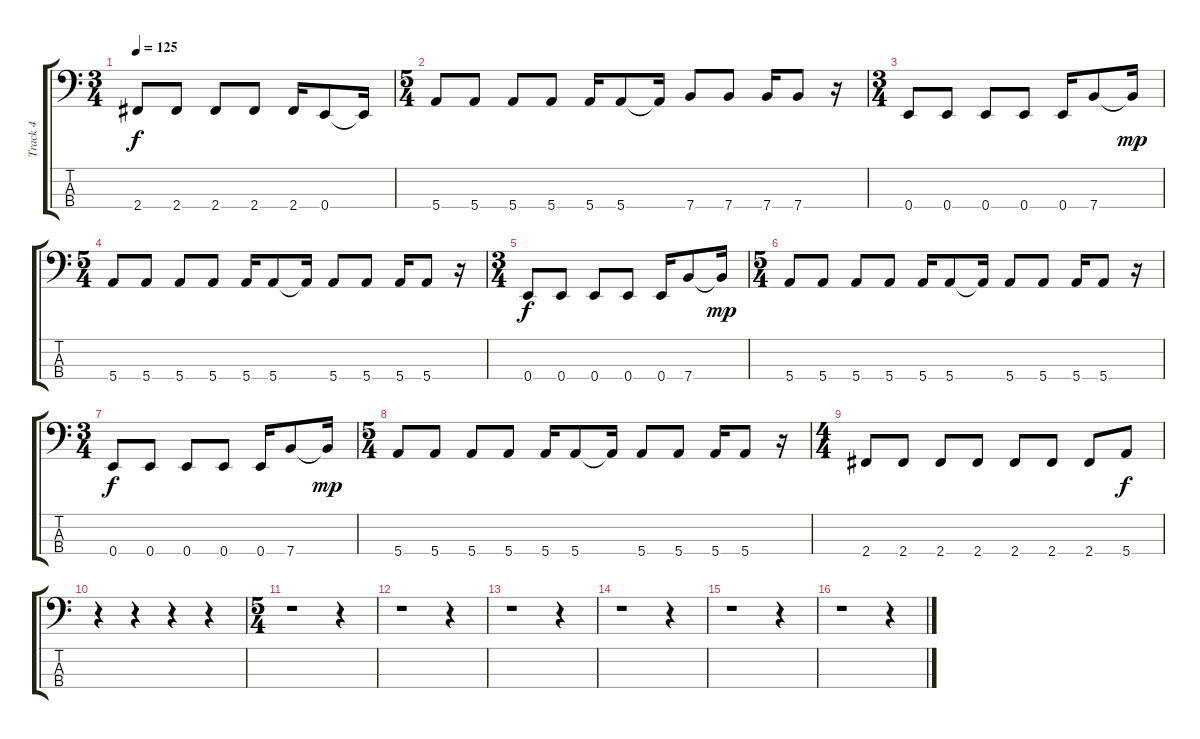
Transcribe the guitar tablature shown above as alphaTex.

\track ("Track 4" "Track 4") {instrument slapbass1}
\staff {score tabs}
\tuning (G2 D2 A1 E1) {hide}
\ts (3 4)
\tempo 125
\clef f4
\ks c
2.4.8{dy f} 2.4.8 2.4.8 2.4.8 2.4.16 0.4.8 0.4{t}.16 |
\ts (5 4)
5.4.8 5.4.8 5.4.8 5.4.8 5.4.16 5.4.8 5.4{t}.16 7.4.8 7.4.8 7.4.16 7.4.8 r.16 |
\ts (3 4)
0.4.8 0.4.8 0.4.8 0.4.8 0.4.16 7.4.8 7.4{t}.16{dy mp} |
\ts (5 4)
5.4.8 5.4.8 5.4.8 5.4.8 5.4.16 5.4.8 5.4{t}.16 5.4.8 5.4.8 5.4.16 5.4.8 r.16 |
\ts (3 4)
0.4.8{dy f} 0.4.8 0.4.8 0.4.8 0.4.16 7.4.8 7.4{t}.16{dy mp} |
\ts (5 4)
5.4.8 5.4.8 5.4.8 5.4.8 5.4.16 5.4.8 5.4{t}.16 5.4.8 5.4.8 5.4.16 5.4.8 r.16 |
\ts (3 4)
0.4.8{dy f} 0.4.8 0.4.8 0.4.8 0.4.16 7.4.8 7.4{t}.16{dy mp} |
\ts (5 4)
5.4.8 5.4.8 5.4.8 5.4.8 5.4.16 5.4.8 5.4{t}.16 5.4.8 5.4.8 5.4.16 5.4.8 r.16 |
\ts (4 4)
2.4.8 2.4.8 2.4.8 2.4.8 2.4.8 2.4.8 2.4.8 5.4.8{dy f} |
r.4 r.4 r.4 r.4 |
\ts (5 4)
r.1 r.4 |
r.1 r.4 |
r.1 r.4 |
r.1 r.4 |
r.1 r.4 |
r.1 r.4
